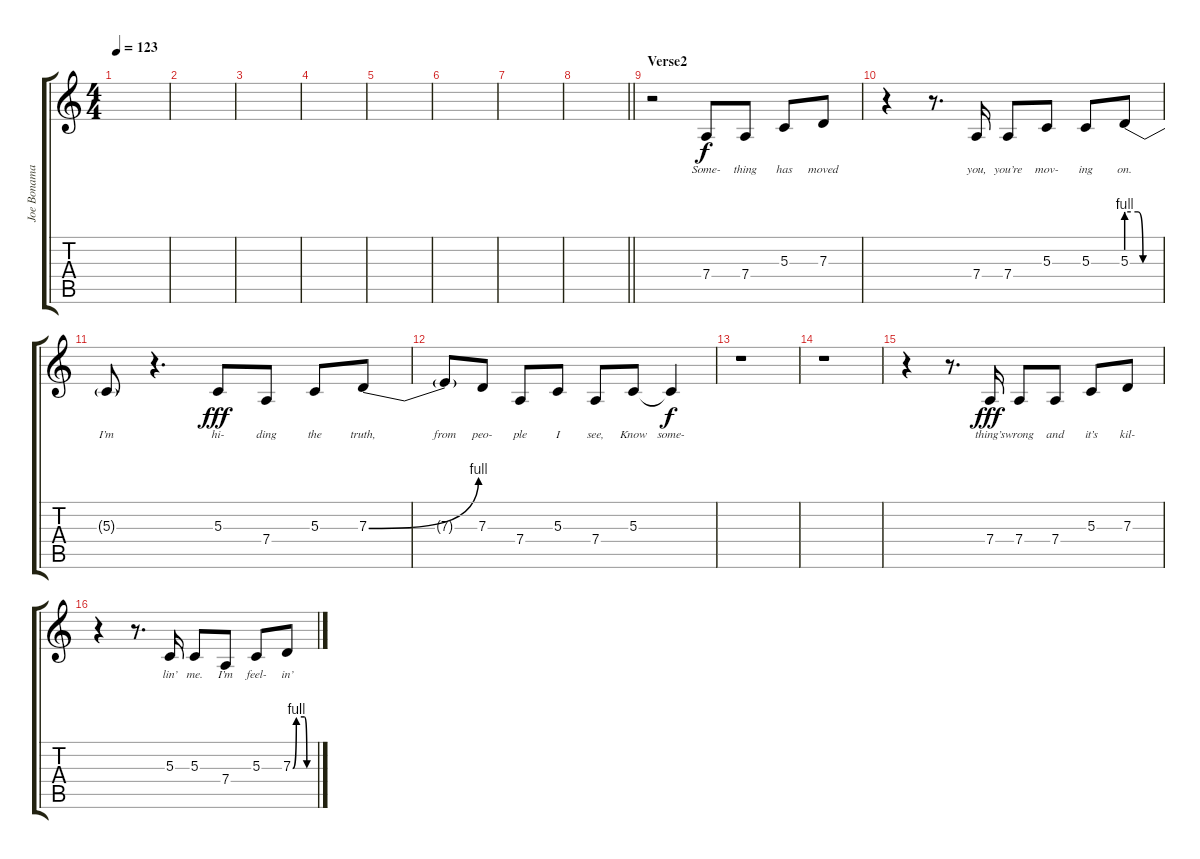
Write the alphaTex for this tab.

\track ("Joe Bonamassa - Vocals" "Joe Bonama") {instrument altosax}
\staff {score tabs}
\tuning (E4 B3 G3 D3 A2 E2) {hide}
\ts (4 4)
\tempo 123
\clef g2
\ks c
|
|
|
|
|
|
|
\barLineRight lightlight
|
\section ("" "Verse2")
r.2{instrument altosax} 7.4.8{lyrics (0 "Some-") lyrics (1 "") lyrics (2 "") lyrics (3 "") lyrics (4 "")} 7.4.8{lyrics (0 "thing") lyrics (1 "") lyrics (2 "") lyrics (3 "") lyrics (4 "")} 5.3.8{lyrics (0 "has") lyrics (1 "") lyrics (2 "") lyrics (3 "") lyrics (4 "")} 7.3.8{lyrics (0 "moved") lyrics (1 "") lyrics (2 "") lyrics (3 "") lyrics (4 "")} |
r.4 r.8{d} 7.4.16{lyrics (0 "you,") lyrics (1 "") lyrics (2 "") lyrics (3 "") lyrics (4 "")} 7.4.8{lyrics (0 "you’re") lyrics (1 "") lyrics (2 "") lyrics (3 "") lyrics (4 "")} 5.3.8{lyrics (0 "mov-") lyrics (1 "") lyrics (2 "") lyrics (3 "") lyrics (4 "")} 5.3.8{lyrics (0 "ing") lyrics (1 "") lyrics (2 "") lyrics (3 "") lyrics (4 "")} 5.3{be (custom 0 4 21 4 30 0 60 0)}.8{lyrics (0 "on.") lyrics (1 "") lyrics (2 "") lyrics (3 "") lyrics (4 "")} |
5.3{t}.8{lyrics (0 "I’m") lyrics (1 "") lyrics (2 "") lyrics (3 "") lyrics (4 "") dy f} r.4{d} 5.3.8{lyrics (0 "hi-") lyrics (1 "") lyrics (2 "") lyrics (3 "") lyrics (4 "") dy fff} 7.4.8{lyrics (0 "ding") lyrics (1 "") lyrics (2 "") lyrics (3 "") lyrics (4 "")} 5.3.8{lyrics (0 "the") lyrics (1 "") lyrics (2 "") lyrics (3 "") lyrics (4 "")} 7.3{be (bend 0 0 60 4)}.8{lyrics (0 "truth,") lyrics (1 "") lyrics (2 "") lyrics (3 "") lyrics (4 "")} |
7.3{t}.8{lyrics (0 "from") lyrics (1 "") lyrics (2 "") lyrics (3 "") lyrics (4 "")} 7.3.8{lyrics (0 "peo-") lyrics (1 "") lyrics (2 "") lyrics (3 "") lyrics (4 "")} 7.4.8{lyrics (0 "ple") lyrics (1 "") lyrics (2 "") lyrics (3 "") lyrics (4 "")} 5.3.8{lyrics (0 "I") lyrics (1 "") lyrics (2 "") lyrics (3 "") lyrics (4 "")} 7.4.8{lyrics (0 "see,") lyrics (1 "") lyrics (2 "") lyrics (3 "") lyrics (4 "")} 5.3.8{lyrics (0 "Know") lyrics (1 "") lyrics (2 "") lyrics (3 "") lyrics (4 "")} 5.3{t}.4{lyrics (0 "some-") lyrics (1 "") lyrics (2 "") lyrics (3 "") lyrics (4 "") dy f} |
r.1 |
r.1 |
r.4 r.8{d} 7.4.16{lyrics (0 "thing’s") lyrics (1 "") lyrics (2 "") lyrics (3 "") lyrics (4 "") dy fff} 7.4.8{lyrics (0 "wrong") lyrics (1 "") lyrics (2 "") lyrics (3 "") lyrics (4 "")} 7.4.8{lyrics (0 "and") lyrics (1 "") lyrics (2 "") lyrics (3 "") lyrics (4 "")} 5.3.8{lyrics (0 "it’s") lyrics (1 "") lyrics (2 "") lyrics (3 "") lyrics (4 "")} 7.3.8{lyrics (0 "kil-") lyrics (1 "") lyrics (2 "") lyrics (3 "") lyrics (4 "")} |
r.4 r.8{d} 5.3.16{lyrics (0 "lin’") lyrics (1 "") lyrics (2 "") lyrics (3 "") lyrics (4 "")} 5.3.8{lyrics (0 "me.") lyrics (1 "") lyrics (2 "") lyrics (3 "") lyrics (4 "")} 7.4.8{lyrics (0 "I’m") lyrics (1 "") lyrics (2 "") lyrics (3 "") lyrics (4 "")} 5.3.8{lyrics (0 "feel-") lyrics (1 "") lyrics (2 "") lyrics (3 "") lyrics (4 "")} 7.3{be (custom 0 0 10 4 33 4 40 0 60 0)}.8{lyrics (0 "in’") lyrics (1 "") lyrics (2 "") lyrics (3 "") lyrics (4 "")}
